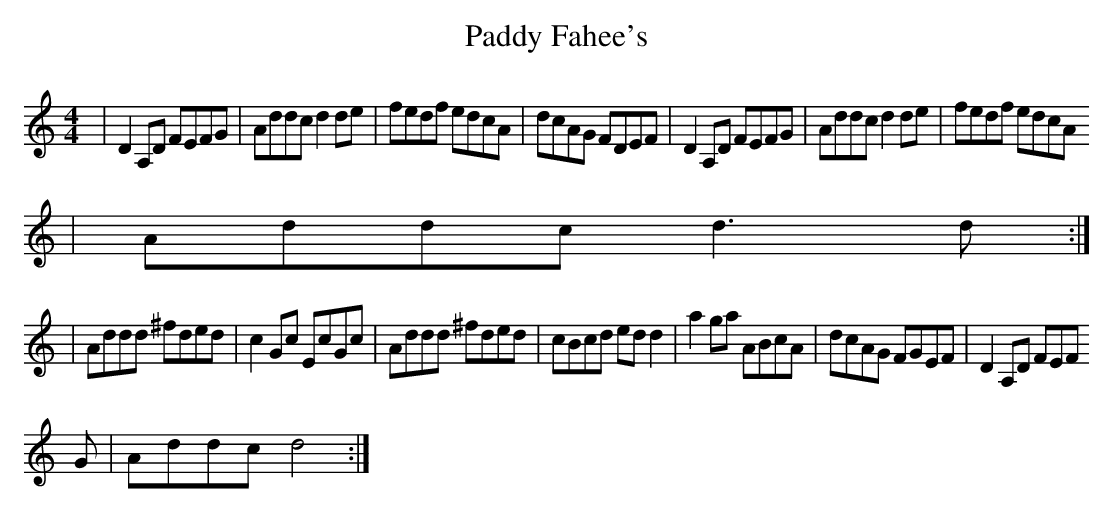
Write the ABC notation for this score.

X:1
T:Paddy Fahee's
M:4/4
L:1/8
K:C
|D2A,D FEFG|Addc d2de|fedf edcA|dcAG FDEF|D2A,D FEFG|Addc d2de|fedf edcA
|Addc d3d:|
|Addd ^fded|c2Gc EcGc|Addd ^fded|cBcd edd2|a2ga ABcA|dcAG FGEF|D2A,D FEF
G|Addc d4:|
